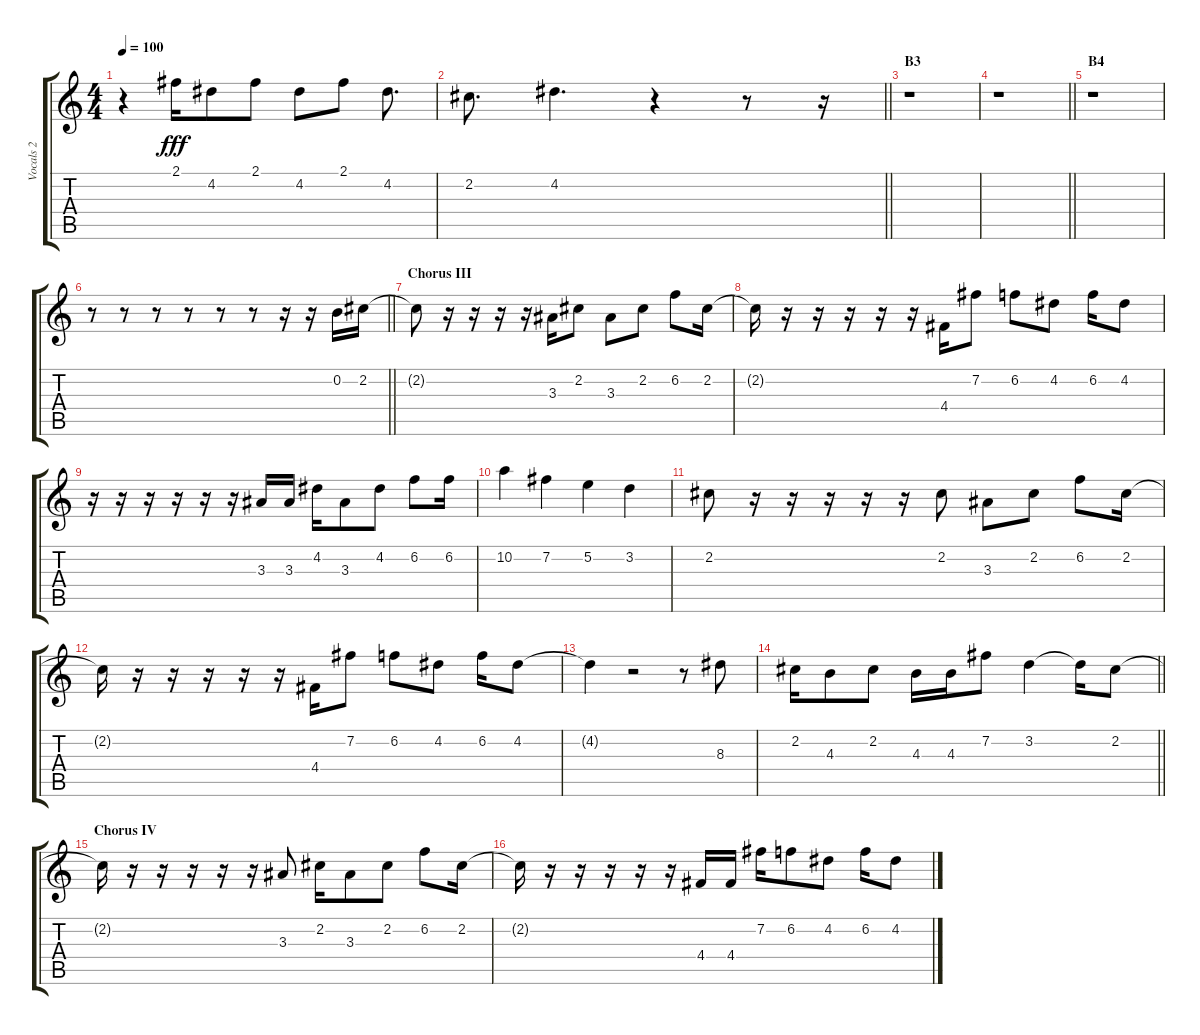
\track ("Vocals 2" "Vocals 2") {instrument overdrivenguitar}
\staff {score tabs}
\tuning (E4 B3 G3 D3 A2 E2) {hide}
\ts (4 4)
\tempo 100
\clef g2
\ks c
r.4{dy fff} 2.1.16 4.2.8 2.1.8 4.2.8 2.1.8 4.2.8{d} |
\barLineRight lightlight
2.2.8{d} 4.2.4{d} r.4 r.8 r.16 |
\section ("" "B3")
r.1 |
\barLineRight lightlight
r.1 |
\section ("" "B4")
r.1 |
\barLineRight lightlight
r.8 r.8 r.8 r.8 r.8 r.8 r.16 r.16 0.2.16 2.2.16 |
\section ("" "Chorus III")
2.2{t}.8 r.16 r.16 r.16 r.16 3.3.16 2.2.8 3.3.8 2.2.8 6.2.8 2.2.16 |
2.2{t}.16 r.16 r.16 r.16 r.16 r.16 4.4.16 7.2.8 6.2.8 4.2.8 6.2.16 4.2.8 |
r.16 r.16 r.16 r.16 r.16 r.16 3.3.16 3.3.16 4.2.16 3.3.8 4.2.8 6.2.8 6.2.16 |
10.2.4 7.2.4 5.2.4 3.2.4 |
2.2.8 r.16 r.16 r.16 r.16 r.16 2.2.8 3.3.8 2.2.8 6.2.8 2.2.16 |
2.2{t}.16 r.16 r.16 r.16 r.16 r.16 4.4.16 7.2.8 6.2.8 4.2.8 6.2.16 4.2.8 |
4.2{t}.4 r.2 r.8 8.3.8 |
\barLineRight lightlight
2.2.16 4.3.8 2.2.8 4.3.16 4.3.16 7.2.8 3.2.4 3.2{t}.16 2.2.8 |
\section ("" "Chorus IV")
2.2{t}.16 r.16 r.16 r.16 r.16 r.16 3.3.8 2.2.16 3.3.8 2.2.8 6.2.8 2.2.16 |
2.2{t}.16 r.16 r.16 r.16 r.16 r.16 4.4.16 4.4.16 7.2.16 6.2.8 4.2.8 6.2.16 4.2.8
